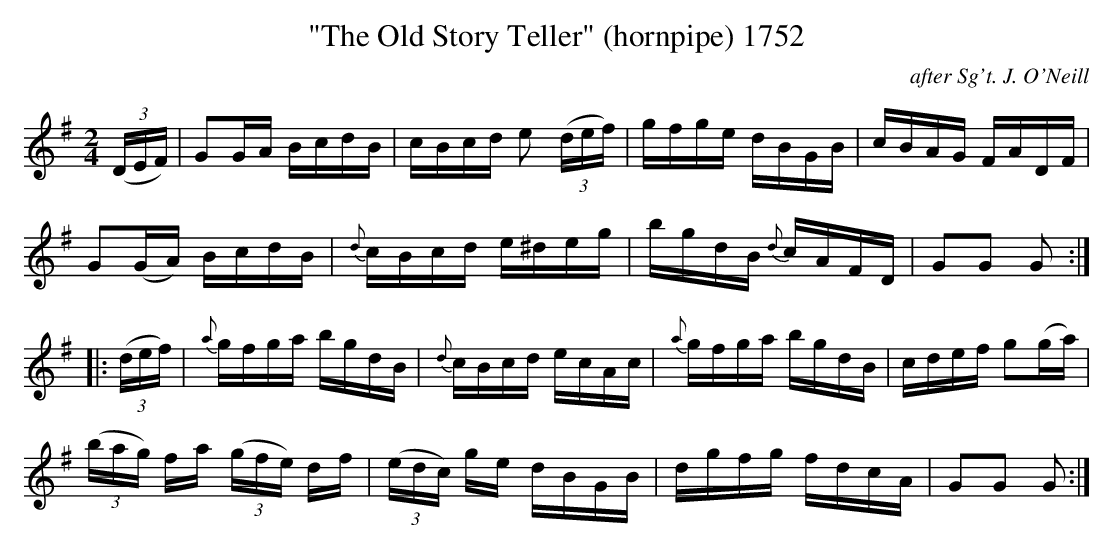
X:1
T:"The Old Story Teller" (hornpipe) 1752
C:after Sg't. J. O'Neill
BRENNAN July 2003 (HTTP://WWW.SOSYOURMOM.COM)
M:2/4
L:1/16
K:G
(3(DEF)|G2GA BcdB|cBcd e2 (3(def)|gfge dBGB|cBAG FADF|
G2(GA) BcdB|{d}cBcd e^deg|bgdB {d}cAFD|G2G2 G2:|
|: (3(def)|{a}gfga bgdB|{d}cBcd ecAc|{a}gfga bgdB|cdef g2(ga)|
(3(bag) fa (3(gfe) df|(3(edc) ge dBGB|dgfg fdcA|G2G2 G2:|
